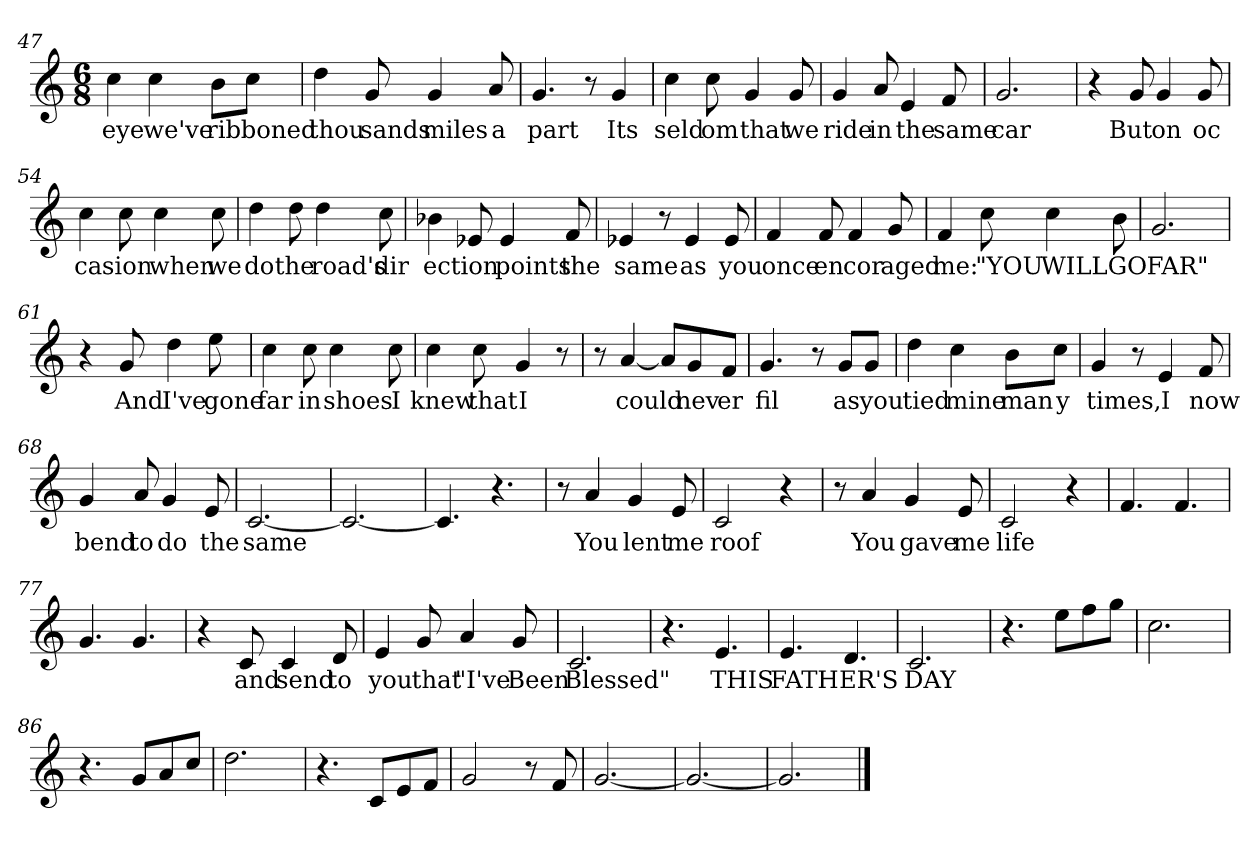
**kern	**text
*part1	*part1
*staff1	*staff1
*clefG2	*
*k[]	*
*C:	*
*M6/8	*
=47	=47
4cc\	eye
4cc\	we've
8b\L	rib
8cc\J	boned
=48	=48
4dd\	thou
8g/	sands
4g/	miles
8a/	a
=49	=49
4.g/	part
8r	.
4g/	Its
!!LO:PB:g=z
=50	=50
4cc\	seld
8cc\	om
4g/	that
8g/	we
=51	=51
4g/	ride
8a/	in
4e/	the
8f/	same
=52	=52
2.g/	car
=53	=53
4r	.
8g/	But
4g/	on
8g/	oc
=54	=54
4cc\	ca
8cc\	sion
4cc\	when
8cc\	we
=55	=55
4dd\	do
8dd\	the
4dd\	road's
8cc\	dir
!!LO:LB:g=z
=56	=56
4b-X\	ec
8e-X/	tion
4e-/	points
8f/	the
=57	=57
4e-X/	same
8r	.
4e-/	as
8e-/	you
=58	=58
4f/	once
8f/	en
4f/	cor
8g/	aged
=59	=59
4f/	me:
8cc\	"YOU
4cc\	WILL
8b\	GO
=60	=60
2.g/	FAR"
=61	=61
4r	.
8g/	And
4dd\	I've
8ee\	gone
!!LO:LB:g=z
=62	=62
4cc\	far
8cc\	in
4cc\	shoes
8cc\	I
=63	=63
4cc\	knew
8cc\	that
4g/	I
8r	.
=64	=64
8r	.
[4a/	could
8a/L]	.
8g/	nev
8f/J	er
=65	=65
4.g/	fil
8r	.
8g/L	as
8g/J	you
=66	=66
4dd\	tied
4cc\	mine
8b\L	man
8cc\J	y
=67	=67
4g/	times,
8r	.
4e/	I
8f/	now
!!LO:LB:g=z
=68	=68
4g/	bend
8a/	to
4g/	do
8e/	the
=69	=69
[2.c/	same
=70	=70
2.c/_	.
=71	=71
4.c/]	.
4.r	.
=72	=72
8r	.
4a/	You
4g/	lent
8e/	me
=73	=73
2c/	roof
4r	.
=74	=74
8r	.
4a/	You
4g/	gave
8e/	me
=75	=75
2c/	life
4r	.
!!LO:LB:g=z
=76	=76
4.f/	.
4.f/	.
=77	=77
4.g/	.
4.g/	.
=78	=78
4r	.
8c/	and
4c/	send
8d/	to
=79	=79
4e/	you
8g/	that
4a/	"I've
8g/	Been
=80	=80
2.c/	Blessed"
=81	=81
4.r	.
4.e/	THIS
=82	=82
4.e/	FATH
4.d/	ER'S
=83	=83
2.c/	DAY
!!LO:LB:g=z
=84	=84
4.r	.
8ee\L	.
8ff\	.
8gg\J	.
=85	=85
2.cc\	.
=86	=86
4.r	.
8g/L	.
8a/	.
8cc/J	.
=87	=87
2.dd\	.
=88	=88
4.r	.
8c/L	.
8e/	.
8f/J	.
=89	=89
2g/	.
8r	.
8f/	.
=90	=90
[2.g/	.
=91	=91
2.g/_	.
=92	=92
2.g/]	.
==	==
*-	*-
